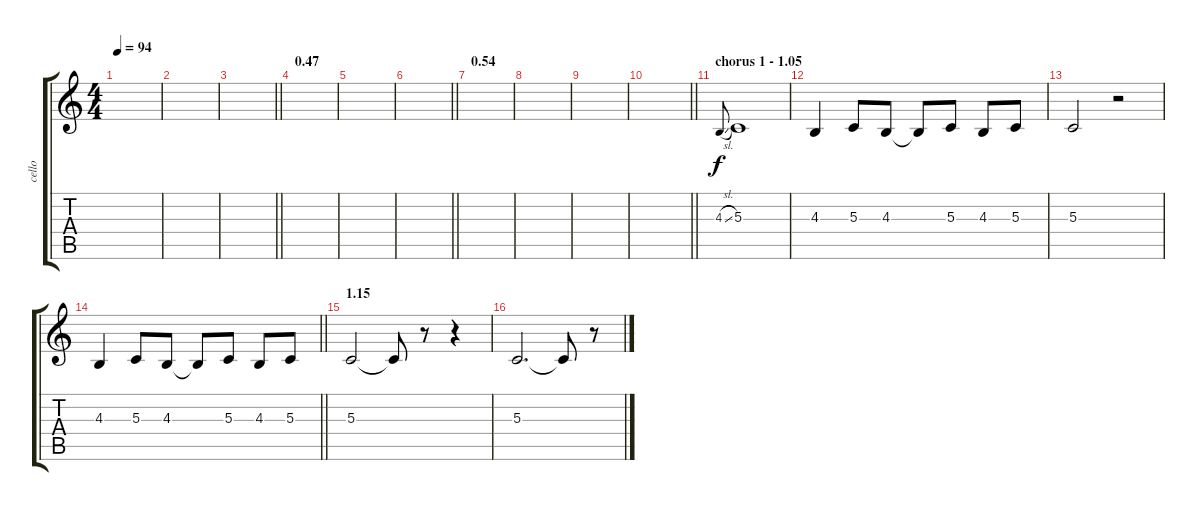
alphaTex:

\track ("cello" "cello") {instrument cello}
\staff {score tabs}
\tuning (E4 B3 G3 D3 A2 E2) {hide}
\ts (4 4)
\tempo 94
\clef g2
\ks c
|
|
\barLineRight lightlight
|
\section ("" "0.47")
|
|
\barLineRight lightlight
|
\section ("" "0.54")
|
|
|
\barLineRight lightlight
|
\section ("" "chorus 1 - 1.05")
4.3{sl}.8{gr onbeat} 5.3.1 |
4.3.4 5.3.8 4.3.8 4.3{t}.8 5.3.8 4.3.8 5.3.8 |
5.3.2 r.2 |
\barLineRight lightlight
4.3.4 5.3.8 4.3.8 4.3{t}.8 5.3.8 4.3.8 5.3.8 |
\section ("" "1.15")
5.3.2 5.3{t}.8 r.8 r.4 |
5.3.2{d} 5.3{t}.8 r.8
